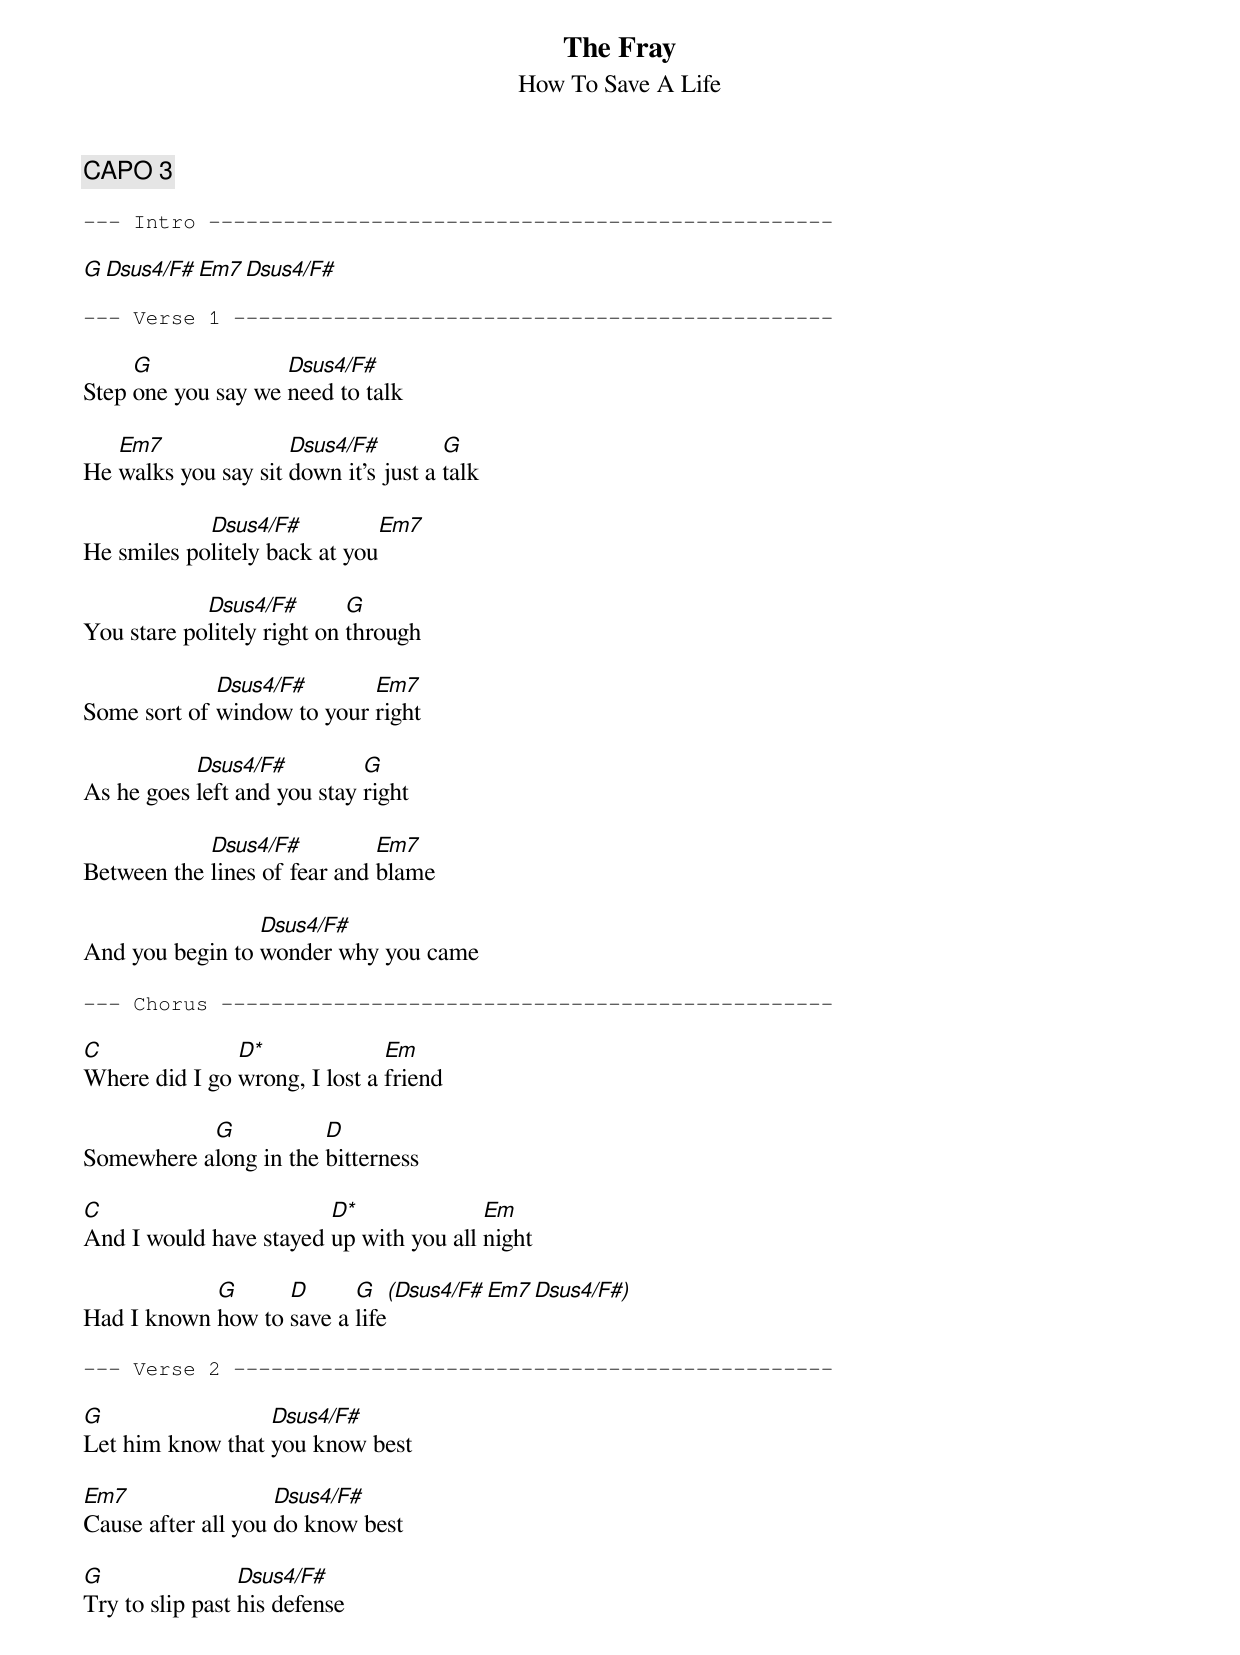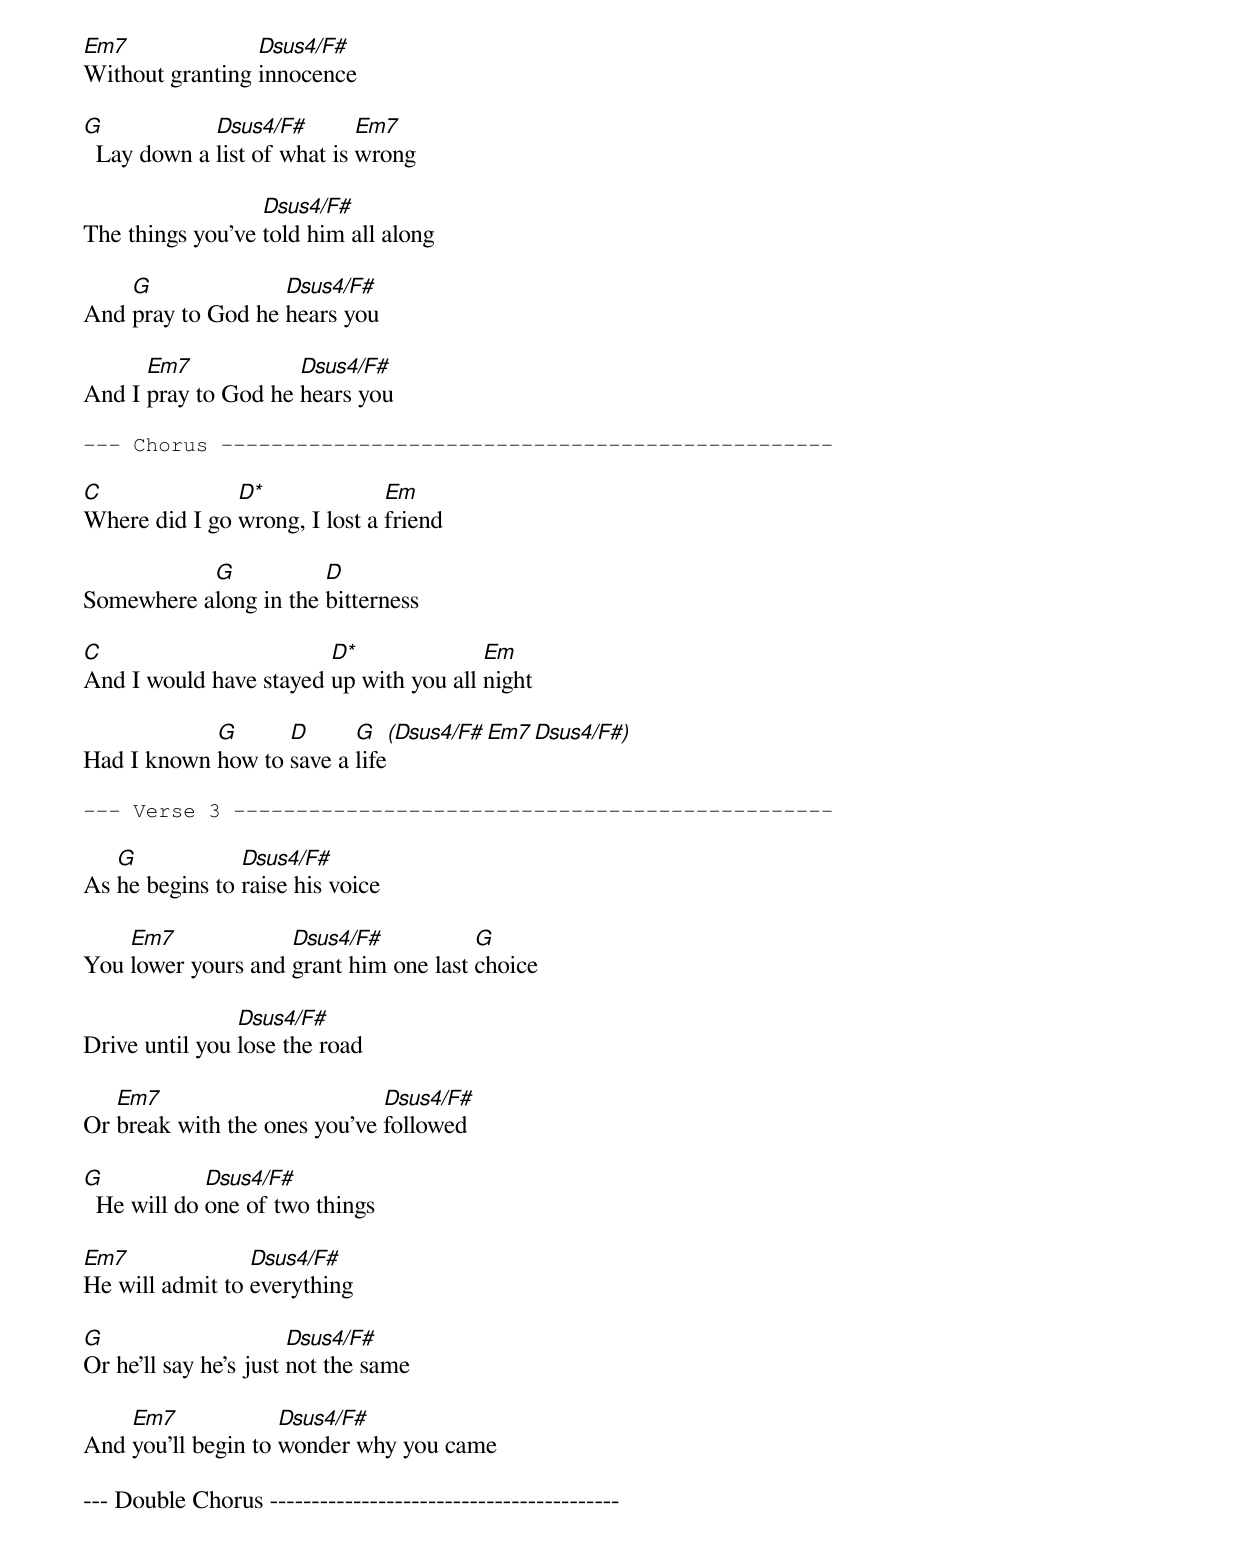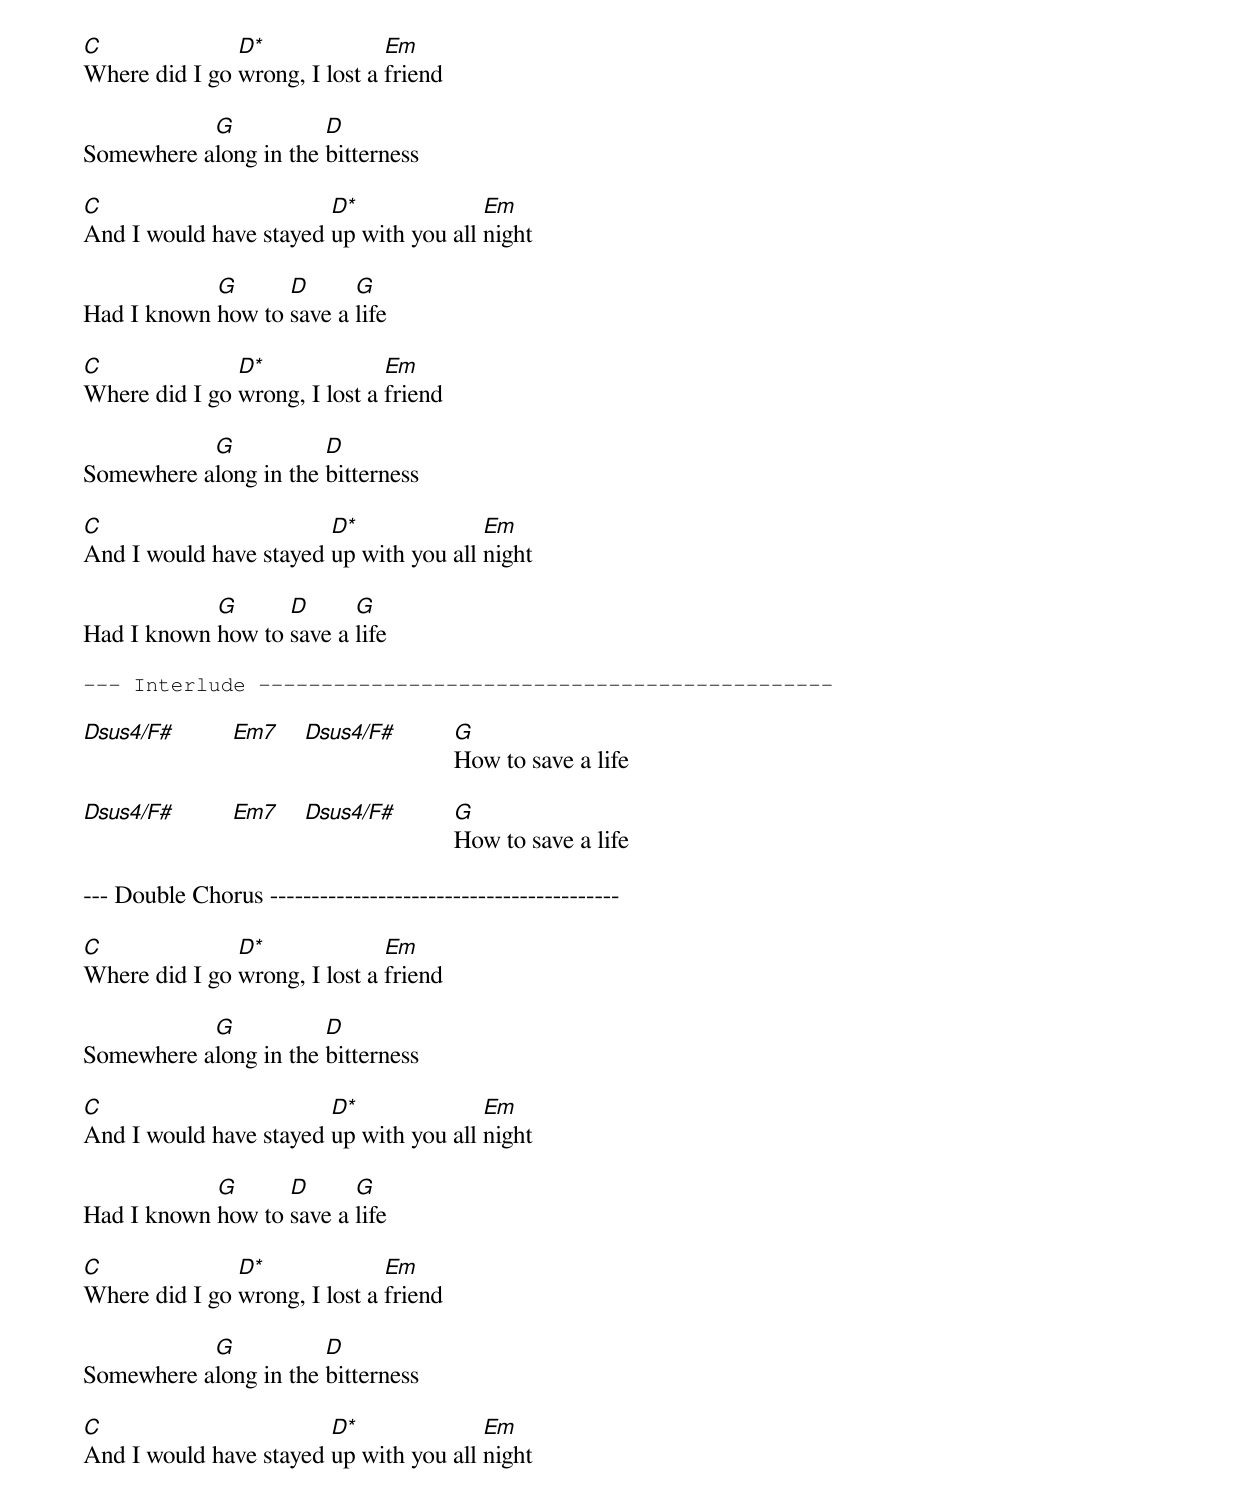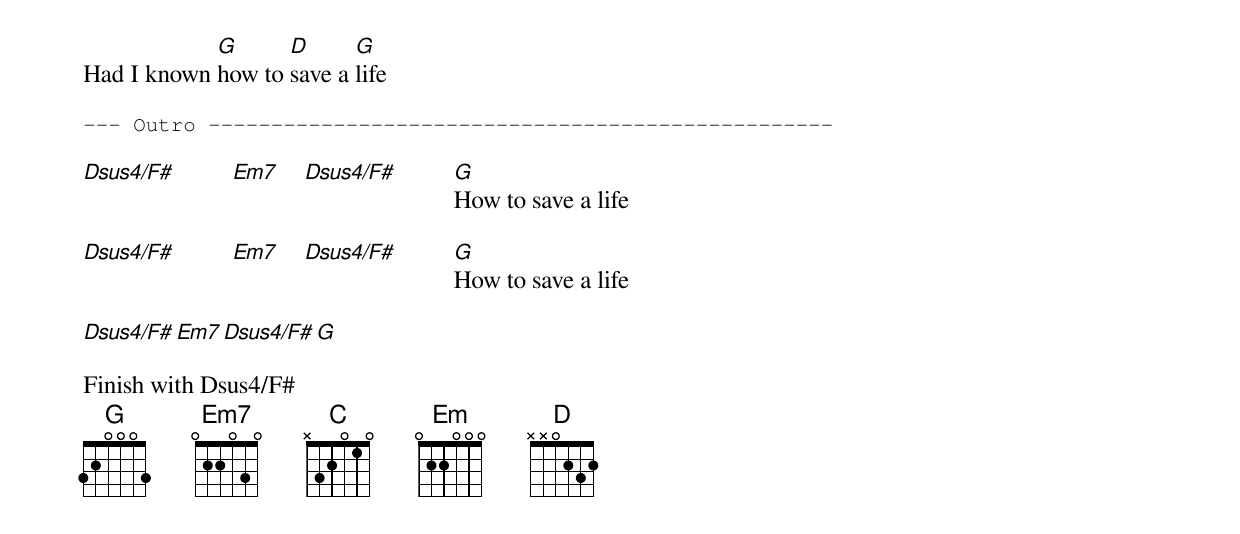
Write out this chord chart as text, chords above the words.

The Fray
How To Save A Life

CAPO 3

--- Intro --------------------------------------------------

G Dsus4/F# Em7 Dsus4/F#

--- Verse 1 ------------------------------------------------

     G              Dsus4/F#
Step one you say we need to talk

   Em7               Dsus4/F#         G
He walks you say sit down it’s just a talk

            Dsus4/F#           Em7
He smiles politely back at you

            Dsus4/F#        G
You stare politely right on through

             Dsus4/F#       Em7
Some sort of window to your right

           Dsus4/F#          G
As he goes left and you stay right

            Dsus4/F#          Em7
Between the lines of fear and blame

                 Dsus4/F#
And you begin to wonder why you came

--- Chorus -------------------------------------------------

C              D*              Em
Where did I go wrong, I lost a friend

           G           D
Somewhere along in the bitterness

C                       D*              Em
And I would have stayed up with you all night

            G      D      G    (Dsus4/F# Em7 Dsus4/F#)
Had I known how to save a life

--- Verse 2 ------------------------------------------------

G                 Dsus4/F#
Let him know that you know best

Em7                 Dsus4/F#
Cause after all you do know best

G                Dsus4/F#
Try to slip past his defense

Em7              Dsus4/F#
Without granting innocence

G            Dsus4/F#        Em7
  Lay down a list of what is wrong

                  Dsus4/F#
The things you’ve told him all along

    G              Dsus4/F#
And pray to God he hears you

      Em7            Dsus4/F#
And I pray to God he hears you

--- Chorus -------------------------------------------------

C              D*              Em
Where did I go wrong, I lost a friend

           G           D
Somewhere along in the bitterness

C                       D*              Em
And I would have stayed up with you all night

            G      D      G    (Dsus4/F# Em7 Dsus4/F#)
Had I known how to save a life

--- Verse 3 ------------------------------------------------

   G            Dsus4/F#
As he begins to raise his voice

    Em7             Dsus4/F#           G
You lower yours and grant him one last choice

                Dsus4/F#
Drive until you lose the road

   Em7                        Dsus4/F#
Or break with the ones you’ve followed

G            Dsus4/F#
  He will do one of two things

Em7              Dsus4/F#
He will admit to everything

G                      Dsus4/F#
Or he’ll say he’s just not the same

    Em7             Dsus4/F#
And you’ll begin to wonder why you came

--- Double Chorus ------------------------------------------

C              D*              Em
Where did I go wrong, I lost a friend

           G           D
Somewhere along in the bitterness

C                       D*              Em
And I would have stayed up with you all night

            G      D      G
Had I known how to save a life

C              D*              Em
Where did I go wrong, I lost a friend

           G           D
Somewhere along in the bitterness

C                       D*              Em
And I would have stayed up with you all night

            G      D      G
Had I known how to save a life

--- Interlude ----------------------------------------------

Dsus4/F# Em7 Dsus4/F# G
                      How to save a life

Dsus4/F# Em7 Dsus4/F# G
                      How to save a life

--- Double Chorus ------------------------------------------

C              D*              Em
Where did I go wrong, I lost a friend

           G           D
Somewhere along in the bitterness

C                       D*              Em
And I would have stayed up with you all night

            G      D      G
Had I known how to save a life

C              D*              Em
Where did I go wrong, I lost a friend

           G           D
Somewhere along in the bitterness

C                       D*              Em
And I would have stayed up with you all night

            G      D      G
Had I known how to save a life

--- Outro --------------------------------------------------

Dsus4/F# Em7 Dsus4/F# G
                      How to save a life

Dsus4/F# Em7 Dsus4/F# G
                      How to save a life

Dsus4/F# Em7 Dsus4/F# G

Finish with Dsus4/F#
